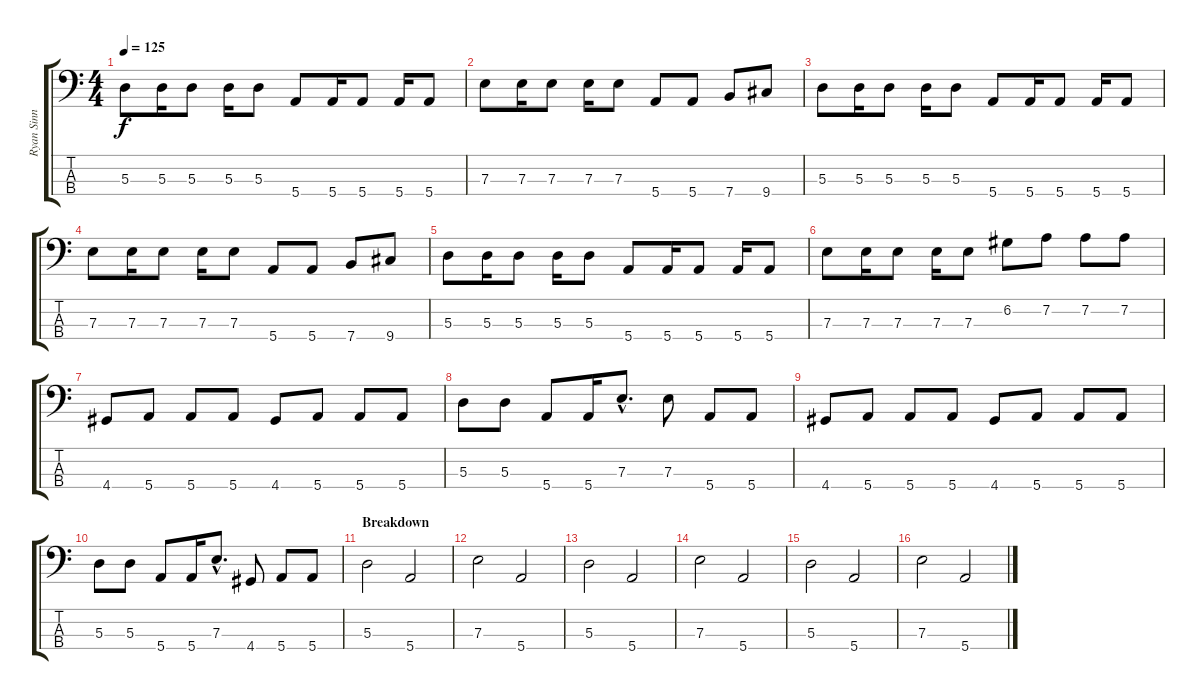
\track ("Ryan Sinn" "Ryan Sinn") {instrument electricbasspick}
\staff {score tabs}
\tuning (G2 D2 A1 E1) {hide}
\ts (4 4)
\tempo 125
\clef f4
\ks c
5.3.8{dy f} 5.3.16 5.3.8 5.3.16 5.3.8 5.4.8 5.4.16 5.4.8 5.4.16 5.4.8 |
7.3.8 7.3.16 7.3.8 7.3.16 7.3.8 5.4.8 5.4.8 7.4.8 9.4.8 |
5.3.8 5.3.16 5.3.8 5.3.16 5.3.8 5.4.8 5.4.16 5.4.8 5.4.16 5.4.8 |
7.3.8 7.3.16 7.3.8 7.3.16 7.3.8 5.4.8 5.4.8 7.4.8 9.4.8 |
5.3.8 5.3.16 5.3.8 5.3.16 5.3.8 5.4.8 5.4.16 5.4.8 5.4.16 5.4.8 |
7.3.8 7.3.16 7.3.8 7.3.16 7.3.8 6.2.8 7.2.8 7.2.8 7.2.8 |
4.4.8 5.4.8 5.4.8 5.4.8 4.4.8 5.4.8 5.4.8 5.4.8 |
5.3.8 5.3.8 5.4.8 5.4.16 7.3{hac}.8{d} 7.3.8 5.4.8 5.4.8 |
4.4.8 5.4.8 5.4.8 5.4.8 4.4.8 5.4.8 5.4.8 5.4.8 |
5.3.8 5.3.8 5.4.8 5.4.16 7.3{hac}.8{d} 4.4.8 5.4.8 5.4.8 |
\section ("" "Breakdown")
5.3.2 5.4.2 |
7.3.2 5.4.2 |
5.3.2 5.4.2 |
7.3.2 5.4.2 |
5.3.2 5.4.2 |
7.3.2 5.4.2
